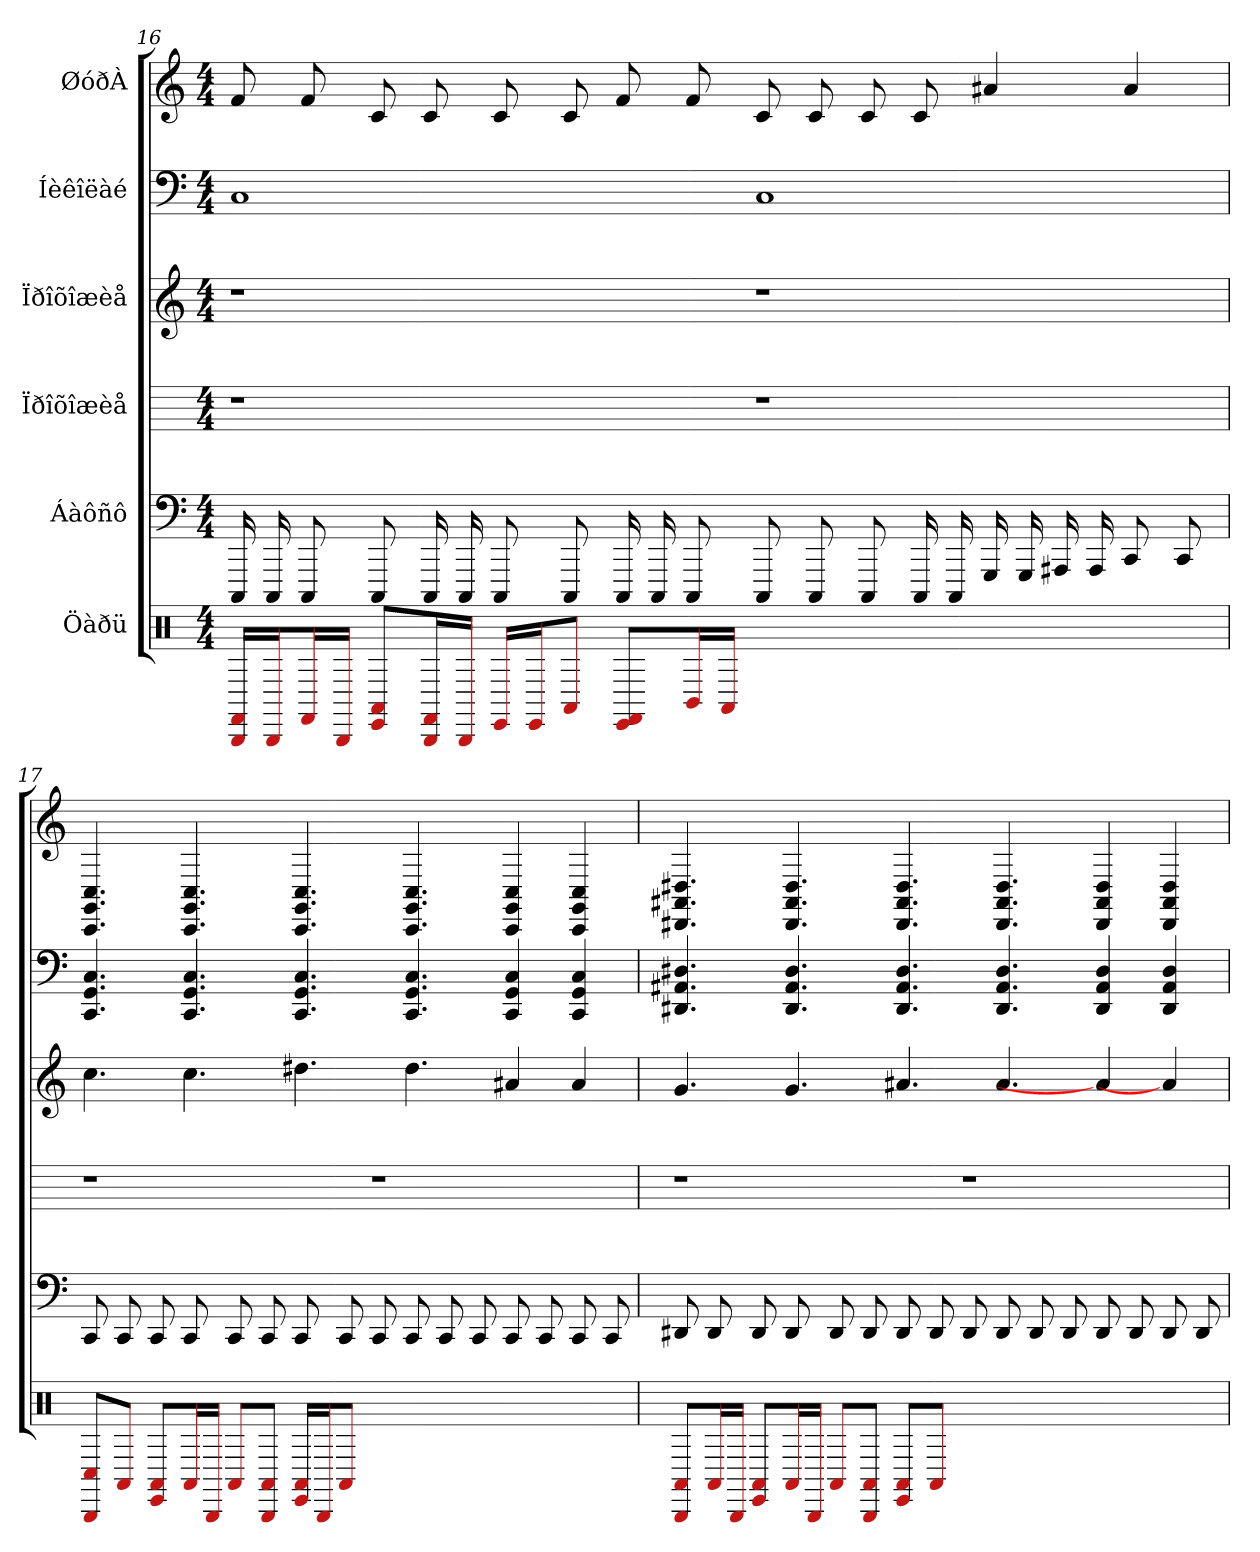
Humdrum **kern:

**kern	**kern	**kern	**kern	**kern	**kern
*part6	*part5	*part4	*part3	*part2	*part1
*staff6	*staff5	*staff4	*staff3	*staff2	*staff1
*I"Öàðü	*I"Áàôñô	*I"Ïðîõîæèå	*I"Ïðîõîæèå	*I"Íèêîëàé	*I"ØóðÀ
*clefX	*	*	*	*	*
*k[]	*k[]	*k[]	*k[]	*k[]	*k[]
*M4/4	*M4/4	*M4/4	*M4/4	*M4/4	*M4/4
=16	=16	=16	=16	=16	=16
16BBB/ 16FF#/LL	16CCC	1r	1r	1C	8f
16BBB/J	16CCC	.	.	.	.
16FF#/L	8CCC	.	.	.	8f
16BBB/JJ	.	.	.	.	.
8EE/ 8AA#/L	8CCC	.	.	.	8c
16BBB/ 16FF#/L	16CCC	.	.	.	8c
16BBB/JJ	16CCC	.	.	.	.
16EE/LL	8CCC	.	.	.	8c
16EE/J	.	.	.	.	.
8AA#/J	8CCC	.	.	.	8c
8EE/ 8FF#/L	16CCC	.	.	.	8f
.	16CCC	.	.	.	.
16BB/L	8CCC	.	.	.	8f
16AA/JJ	.	.	.	.	.
1ryy	8CCC	1r	1r	1C	8c
.	8CCC	.	.	.	8c
.	8CCC	.	.	.	8c
.	16CCC	.	.	.	8c
.	16CCC	.	.	.	.
.	16GGG	.	.	.	4a#
.	16GGG	.	.	.	.
.	16AAA#	.	.	.	.
.	16AAA#	.	.	.	.
.	8CC	.	.	.	4a#
.	8CC	.	.	.	.
=17	=17	=17	=17	=17	=17
8C#/ 8BBB/L	8CC	1r	4.cc	4.C 4.GG 4.CC	4.C 4.GG 4.CC
8AA#/J	8CC	.	.	.	.
8EE/ 8AA#/L	8CC	.	.	.	.
16AA#/L	8CC	.	4.cc	4.C 4.GG 4.CC	4.C 4.GG 4.CC
16BBB/JJ	.	.	.	.	.
8AA#/L	8CC	.	.	.	.
8BBB/ 8AA#/J	8CC	.	.	.	.
16EE/ 16AA#/LL	8CC	.	4.dd#	4.C 4.GG 4.CC	4.C 4.GG 4.CC
16BBB/J	.	.	.	.	.
8AA#/J	8CC	.	.	.	.
1ryy	8CC	1r	.	.	.
.	8CC	.	4.dd#	4.C 4.GG 4.CC	4.C 4.GG 4.CC
.	8CC	.	.	.	.
.	8CC	.	.	.	.
.	8CC	.	4a#	4C 4GG 4CC	4C 4GG 4CC
.	8CC	.	.	.	.
.	8CC	.	4a#	4C 4GG 4CC	4C 4GG 4CC
.	8CC	.	.	.	.
=18	=18	=18	=18	=18	=18
8BBB/ 8AA#/L	8DD#	1r	4.g	4.D# 4.AA# 4.DD#	4.D# 4.AA# 4.DD#
16AA#/L	8DD#	.	.	.	.
16BBB/JJ	.	.	.	.	.
8EE/ 8AA#/L	8DD#	.	.	.	.
16AA#/L	8DD#	.	4.g	4.D# 4.AA# 4.DD#	4.D# 4.AA# 4.DD#
16BBB/JJ	.	.	.	.	.
8AA#/L	8DD#	.	.	.	.
8BBB/ 8AA#/J	8DD#	.	.	.	.
8EE/ 8AA#/L	8DD#	.	4.a#	4.D# 4.AA# 4.DD#	4.D# 4.AA# 4.DD#
8AA#/J	8DD#	.	.	.	.
1ryy	8DD#	1r	.	.	.
.	8DD#	.	4.a#	4.D# 4.AA# 4.DD#	4.D# 4.AA# 4.DD#
.	8DD#	.	.	.	.
.	8DD#	.	.	.	.
.	8DD#	.	4a#]	4D# 4AA# 4DD#	4D# 4AA# 4DD#
.	8DD#	.	.	.	.
.	8DD#	.	4a#]	4D# 4AA# 4DD#	4D# 4AA# 4DD#
.	8DD#	.	.	.	.
=	=	=	=	=	=
*-	*-	*-	*-	*-	*-
